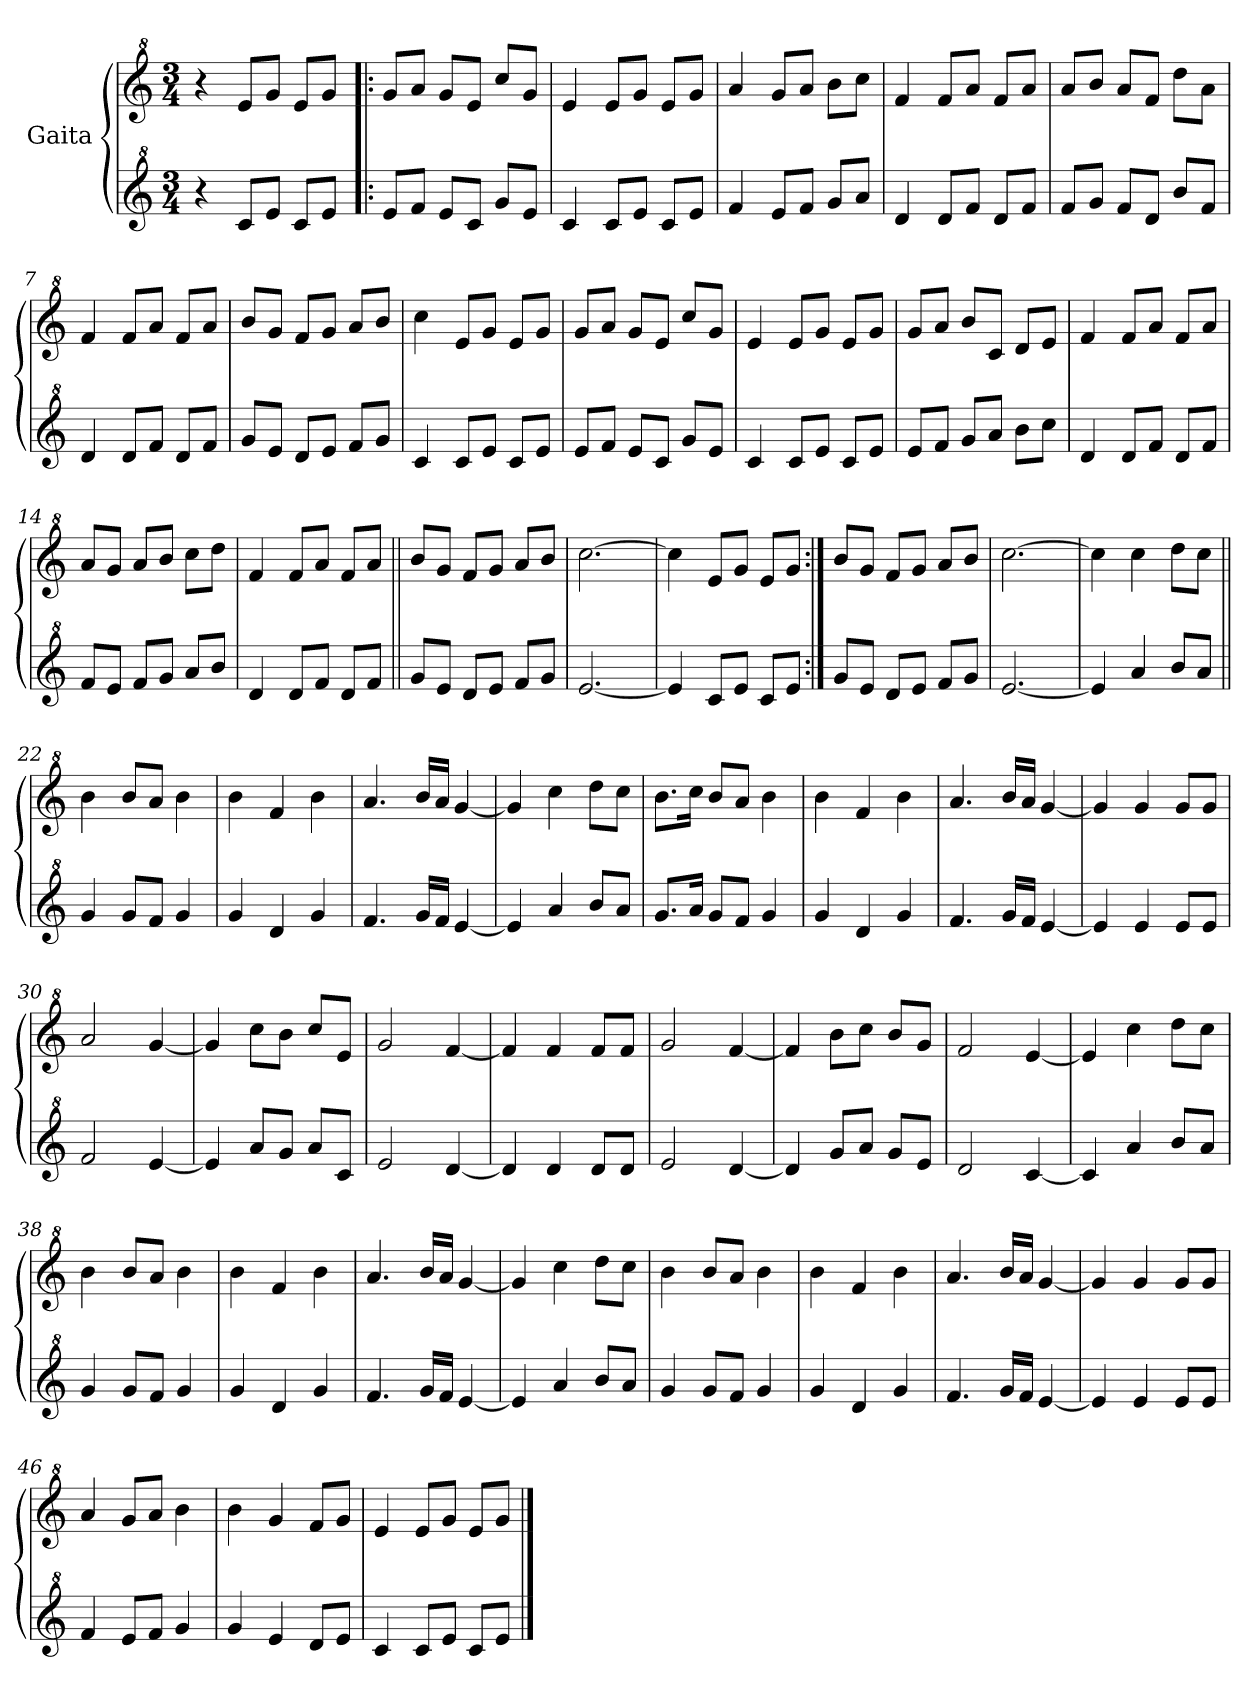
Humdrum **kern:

**kern	**kern
*part2	*part1
*staff2	*staff1
*I"Gaita	*I"Gaita
*clefG^2	*clefG^2
*k[]	*k[]
*M3/4	*M3/4
*MM210	*MM210
=1	=1
4r	4r
8cc/L	8ee/L
8ee/J	8gg/J
8cc/L	8ee/L
8ee/J	8gg/J
=2!|:	=2!|:
8ee/L	8gg/L
8ff/J	8aa/J
8ee/L	8gg/L
8cc/J	8ee/J
8gg/L	8ccc/L
8ee/J	8gg/J
=3	=3
4cc/	4ee/
8cc/L	8ee/L
8ee/J	8gg/J
8cc/L	8ee/L
8ee/J	8gg/J
=4	=4
4ff/	4aa/
8ee/L	8gg/L
8ff/J	8aa/J
8gg/L	8bb\L
8aa/J	8ccc\J
=5	=5
4dd/	4ff/
8dd/L	8ff/L
8ff/J	8aa/J
8dd/L	8ff/L
8ff/J	8aa/J
=6	=6
8ff/L	8aa/L
8gg/J	8bb/J
8ff/L	8aa/L
8dd/J	8ff/J
8bb/L	8ddd\L
8ff/J	8aa\J
=7	=7
4dd/	4ff/
8dd/L	8ff/L
8ff/J	8aa/J
8dd/L	8ff/L
8ff/J	8aa/J
=8	=8
8gg/L	8bb/L
8ee/J	8gg/J
8dd/L	8ff/L
8ee/J	8gg/J
8ff/L	8aa/L
8gg/J	8bb/J
!!LO:LB:g=z
=9	=9
4cc/	4ccc\
8cc/L	8ee/L
8ee/J	8gg/J
8cc/L	8ee/L
8ee/J	8gg/J
=10	=10
8ee/L	8gg/L
8ff/J	8aa/J
8ee/L	8gg/L
8cc/J	8ee/J
8gg/L	8ccc/L
8ee/J	8gg/J
=11	=11
4cc/	4ee/
8cc/L	8ee/L
8ee/J	8gg/J
8cc/L	8ee/L
8ee/J	8gg/J
=12	=12
8ee/L	8gg/L
8ff/J	8aa/J
8gg/L	8bb/L
8aa/J	8cc/J
8bb\L	8dd/L
8ccc\J	8ee/J
=13	=13
4dd/	4ff/
8dd/L	8ff/L
8ff/J	8aa/J
8dd/L	8ff/L
8ff/J	8aa/J
=14	=14
8ff/L	8aa/L
8ee/J	8gg/J
8ff/L	8aa/L
8gg/J	8bb/J
8aa/L	8ccc\L
8bb/J	8ddd\J
=15	=15
4dd/	4ff/
8dd/L	8ff/L
8ff/J	8aa/J
8dd/L	8ff/L
8ff/J	8aa/J
=16||	=16||
8gg/L	8bb/L
8ee/J	8gg/J
8dd/L	8ff/L
8ee/J	8gg/J
8ff/L	8aa/L
8gg/J	8bb/J
!!LO:LB:g=z
=17	=17
[2.ee/	[2.ccc\
=18	=18
4ee/]	4ccc\]
8cc/L	8ee/L
8ee/J	8gg/J
8cc/L	8ee/L
8ee/J	8gg/J
=19:|!	=19:|!
8gg/L	8bb/L
8ee/J	8gg/J
8dd/L	8ff/L
8ee/J	8gg/J
8ff/L	8aa/L
8gg/J	8bb/J
=20	=20
[2.ee/	[2.ccc\
=21	=21
4ee/]	4ccc\]
4aa/	4ccc\
8bb/L	8ddd\L
8aa/J	8ccc\J
=22||	=22||
4gg/	4bb\
8gg/L	8bb/L
8ff/J	8aa/J
4gg/	4bb\
=23	=23
4gg/	4bb\
4dd/	4ff/
4gg/	4bb\
=24	=24
4.ff/	4.aa/
16gg/LL	16bb/LL
16ff/JJ	16aa/JJ
[4ee/	[4gg/
=25	=25
4ee/]	4gg/]
4aa/	4ccc\
8bb/L	8ddd\L
8aa/J	8ccc\J
=26	=26
8.gg/L	8.bb\L
16aa/Jk	16ccc\Jk
8gg/L	8bb/L
8ff/J	8aa/J
4gg/	4bb\
=27	=27
4gg/	4bb\
4dd/	4ff/
4gg/	4bb\
!!LO:LB:g=z
=28	=28
4.ff/	4.aa/
16gg/LL	16bb/LL
16ff/JJ	16aa/JJ
[4ee/	[4gg/
=29	=29
4ee/]	4gg/]
4ee/	4gg/
8ee/L	8gg/L
8ee/J	8gg/J
=30	=30
2ff/	2aa/
[4ee/	[4gg/
=31	=31
4ee/]	4gg/]
8aa/L	8ccc\L
8gg/J	8bb\J
8aa/L	8ccc/L
8cc/J	8ee/J
=32	=32
2ee/	2gg/
[4dd/	[4ff/
=33	=33
4dd/]	4ff/]
4dd/	4ff/
8dd/L	8ff/L
8dd/J	8ff/J
=34	=34
2ee/	2gg/
[4dd/	[4ff/
=35	=35
4dd/]	4ff/]
8gg/L	8bb\L
8aa/J	8ccc\J
8gg/L	8bb/L
8ee/J	8gg/J
=36	=36
2dd/	2ff/
[4cc/	[4ee/
=37	=37
4cc/]	4ee/]
4aa/	4ccc\
8bb/L	8ddd\L
8aa/J	8ccc\J
=38	=38
4gg/	4bb\
8gg/L	8bb/L
8ff/J	8aa/J
4gg/	4bb\
=39	=39
4gg/	4bb\
4dd/	4ff/
4gg/	4bb\
!!LO:LB:g=z
=40	=40
4.ff/	4.aa/
16gg/LL	16bb/LL
16ff/JJ	16aa/JJ
[4ee/	[4gg/
=41	=41
4ee/]	4gg/]
4aa/	4ccc\
8bb/L	8ddd\L
8aa/J	8ccc\J
=42	=42
4gg/	4bb\
8gg/L	8bb/L
8ff/J	8aa/J
4gg/	4bb\
=43	=43
4gg/	4bb\
4dd/	4ff/
4gg/	4bb\
=44	=44
4.ff/	4.aa/
16gg/LL	16bb/LL
16ff/JJ	16aa/JJ
[4ee/	[4gg/
=45	=45
4ee/]	4gg/]
4ee/	4gg/
8ee/L	8gg/L
8ee/J	8gg/J
=46	=46
4ff/	4aa/
8ee/L	8gg/L
8ff/J	8aa/J
4gg/	4bb\
=47	=47
4gg/	4bb\
4ee/	4gg/
8dd/L	8ff/L
8ee/J	8gg/J
=48	=48
4cc/	4ee/
8cc/L	8ee/L
8ee/J	8gg/J
8cc/L	8ee/L
8ee/J	8gg/J
==	==
*-	*-
